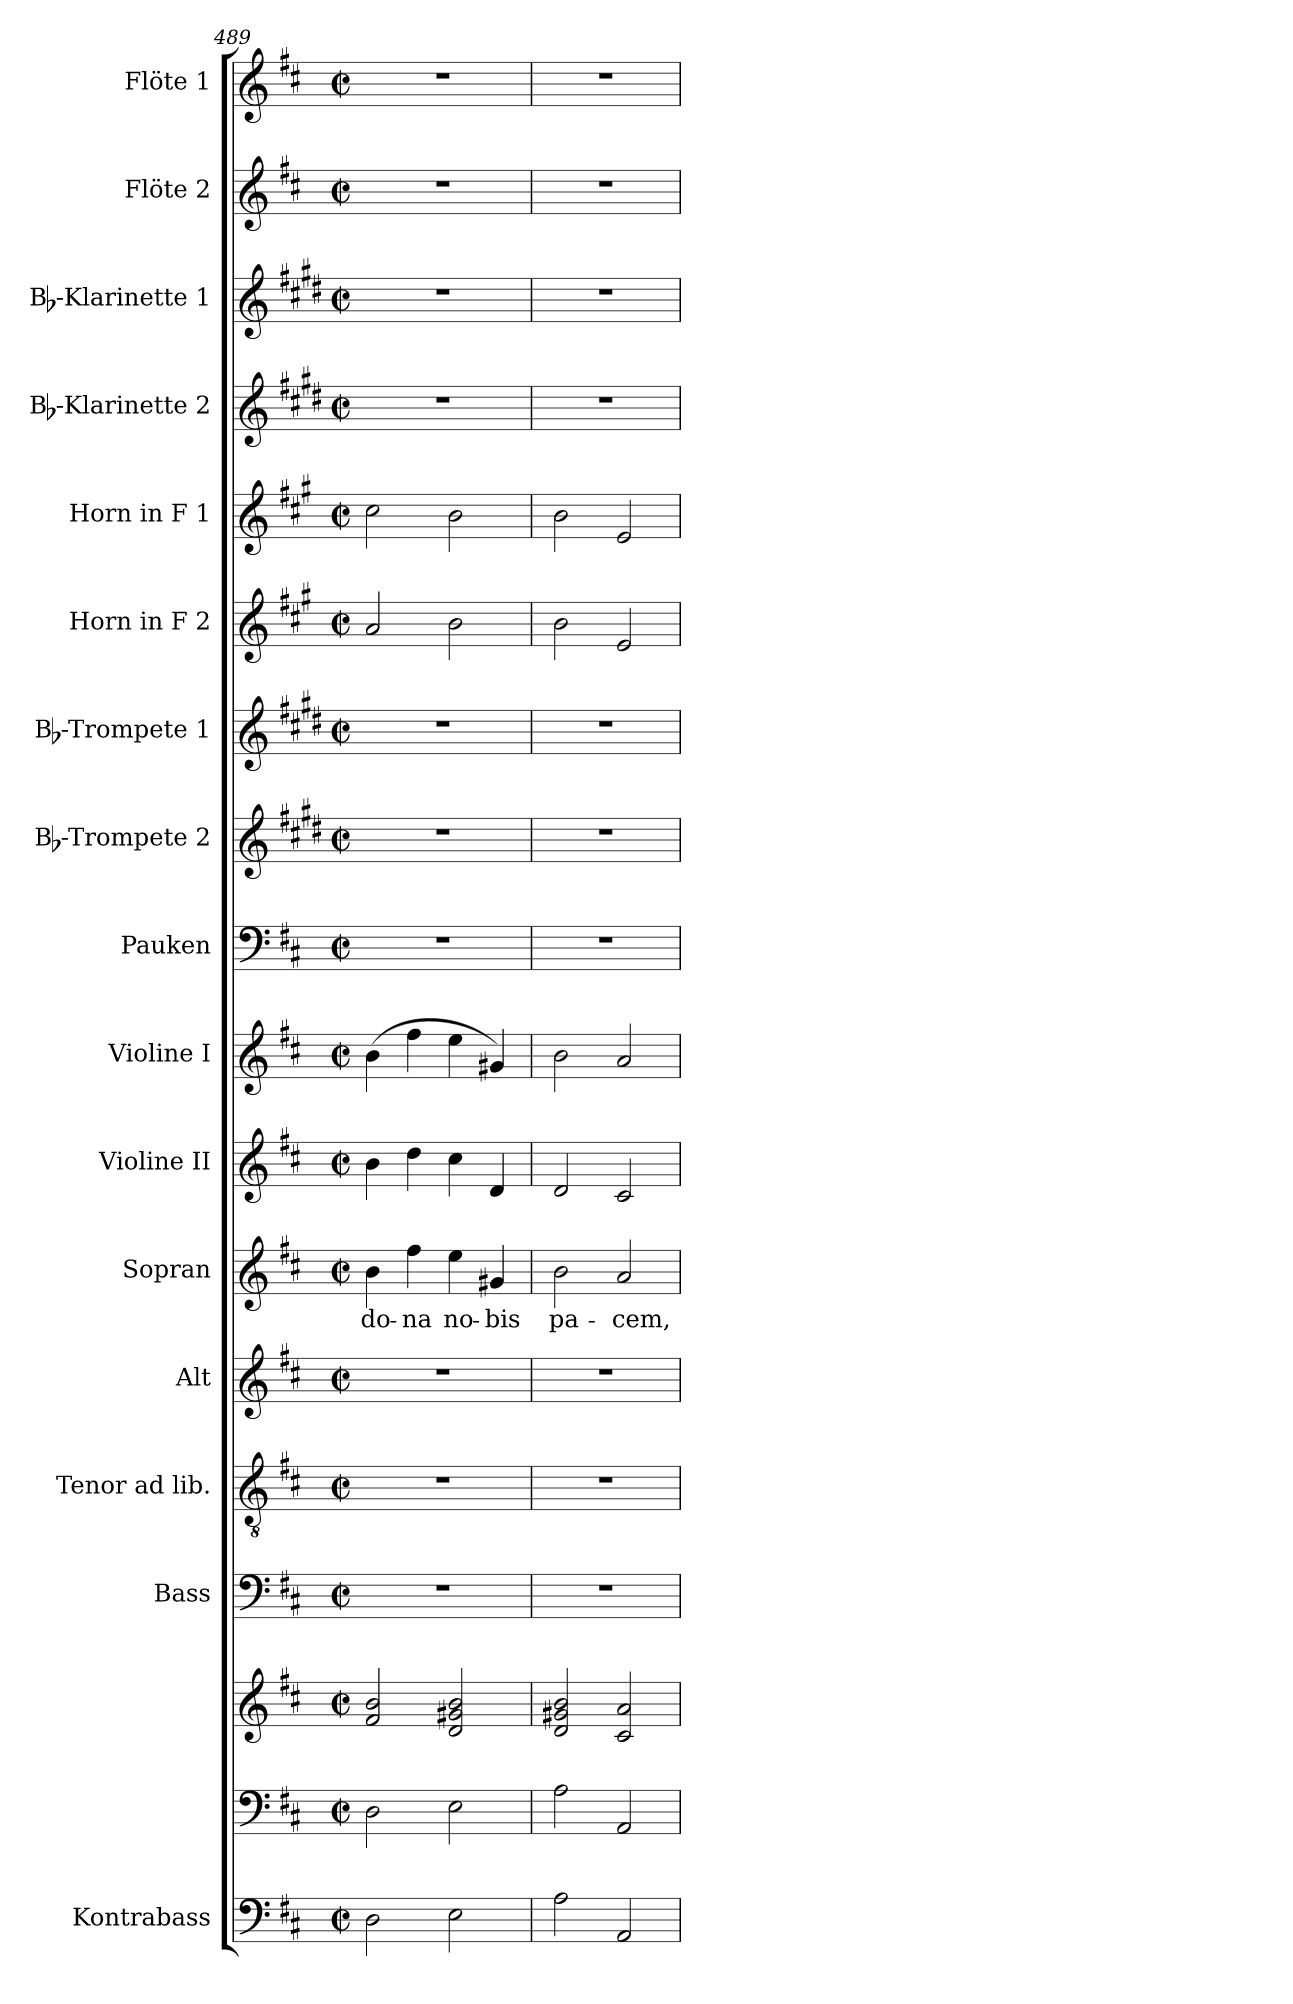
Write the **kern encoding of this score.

**kern	**kern	**kern	**kern	**kern	**kern	**kern	**text	**kern	**kern	**kern	**kern	**kern	**kern	**kern	**kern	**kern	**kern	**kern
*part17	*part16	*part16	*part15	*part14	*part13	*part12	*part12	*part11	*part10	*part9	*part8	*part7	*part6	*part5	*part4	*part3	*part2	*part1
*staff18	*staff17	*staff16	*staff15	*staff14	*staff13	*staff12	*staff12	*staff11	*staff10	*staff9	*staff8	*staff7	*staff6	*staff5	*staff4	*staff3	*staff2	*staff1
*I"Kontrabass	*	*	*I"Bass	*I"Tenor ad lib.	*I"Alt	*I"Sopran	*	*I"Violine II	*I"Violine I	*I"Pauken	*I"Bb-Trompete 2	*I"Bb-Trompete 1	*I"Horn in F 2	*I"Horn in F 1	*I"Bb-Klarinette 2	*I"Bb-Klarinette 1	*I"Flöte 2	*I"Flöte 1
*I'Kb.	*	*	*I'B.	*I'T.	*I'A.	*I'S.	*	*I'Vl. II	*I'Vl. I	*I'Pk.	*I'Bb Trp. 2	*I'Bb Trp. 1	*	*	*I'Bb Kl. 2	*I'Bb Kl. 1	*I'Fl. 2	*I'Fl. 1
*clefF4	*clefF4	*clefG2	*clefF4	*clefGv2	*clefG2	*clefG2	*	*clefG2	*clefG2	*clefF4	*clefG2	*clefG2	*clefG2	*clefG2	*clefG2	*clefG2	*clefG2	*clefG2
*ITrd7c12	*	*	*	*	*	*	*	*	*	*	*ITrd1c2	*ITrd1c2	*ITrd4c7	*ITrd4c7	*ITrd1c2	*ITrd1c2	*	*
*k[f#c#]	*k[f#c#]	*k[f#c#]	*k[f#c#]	*k[f#c#]	*k[f#c#]	*k[f#c#]	*	*k[f#c#]	*k[f#c#]	*k[f#c#]	*k[f#c#]	*k[f#c#]	*k[f#c#]	*k[f#c#]	*k[f#c#]	*k[f#c#]	*k[f#c#]	*k[f#c#]
*D:	*D:	*D:	*D:	*D:	*D:	*D:	*	*D:	*D:	*D:	*D:	*D:	*D:	*D:	*D:	*D:	*D:	*D:
*M2/2	*M2/2	*M2/2	*M2/2	*M2/2	*M2/2	*M2/2	*	*M2/2	*M2/2	*M2/2	*M2/2	*M2/2	*M2/2	*M2/2	*M2/2	*M2/2	*M2/2	*M2/2
*met(c|)	*met(c|)	*met(c|)	*met(c|)	*met(c|)	*met(c|)	*met(c|)	*	*met(c|)	*met(c|)	*met(c|)	*met(c|)	*met(c|)	*met(c|)	*met(c|)	*met(c|)	*met(c|)	*met(c|)	*met(c|)
=489	=489	=489	=489	=489	=489	=489	=489	=489	=489	=489	=489	=489	=489	=489	=489	=489	=489	=489
!	!	!	!	!	!	!	!LO:LY:b	!	!	!	!	!	!	!	!	!	!	!
2DD\	2D\	2f#/ 2b/	1r	1r	1r	4b\	do-	4b\	(>4b\	1r	1r	1r	2d/	2f#\	1r	1r	1r	1r
!	!	!	!	!	!	!	!LO:LY:b	!	!	!	!	!	!	!	!	!	!	!
.	.	.	.	.	.	4ff#\	-na	4dd\	4ff#\	.	.	.	.	.	.	.	.	.
!	!	!	!	!	!	!	!LO:LY:b	!	!	!	!	!	!	!	!	!	!	!
2EE\	2E\	2d/ 2g#X/ 2b/	.	.	.	4ee\	no-	4cc#\	4ee\	.	.	.	2e\	2e\	.	.	.	.
!	!	!	!	!	!	!	!LO:LY:b	!	!	!	!	!	!	!	!	!	!	!
.	.	.	.	.	.	4g#X/	-bis	4d/	4g#X/)	.	.	.	.	.	.	.	.	.
=490	=490	=490	=490	=490	=490	=490	=490	=490	=490	=490	=490	=490	=490	=490	=490	=490	=490	=490
!	!	!	!	!	!	!	!LO:LY:b	!	!	!	!	!	!	!	!	!	!	!
2AA\	2A\	2d/ 2g#X/ 2b/	1r	1r	1r	2b\	pa-	2d/	2b\	1r	1r	1r	2e\	2e\	1r	1r	1r	1r
!	!	!	!	!	!	!	!LO:LY:b	!	!	!	!	!	!	!	!	!	!	!
2AAA/	2AA/	2c#/ 2a/	.	.	.	2a/	-cem,	2c#/	2a/	.	.	.	2A/	2A/	.	.	.	.
=	=	=	=	=	=	=	=	=	=	=	=	=	=	=	=	=	=	=
*-	*-	*-	*-	*-	*-	*-	*-	*-	*-	*-	*-	*-	*-	*-	*-	*-	*-	*-
